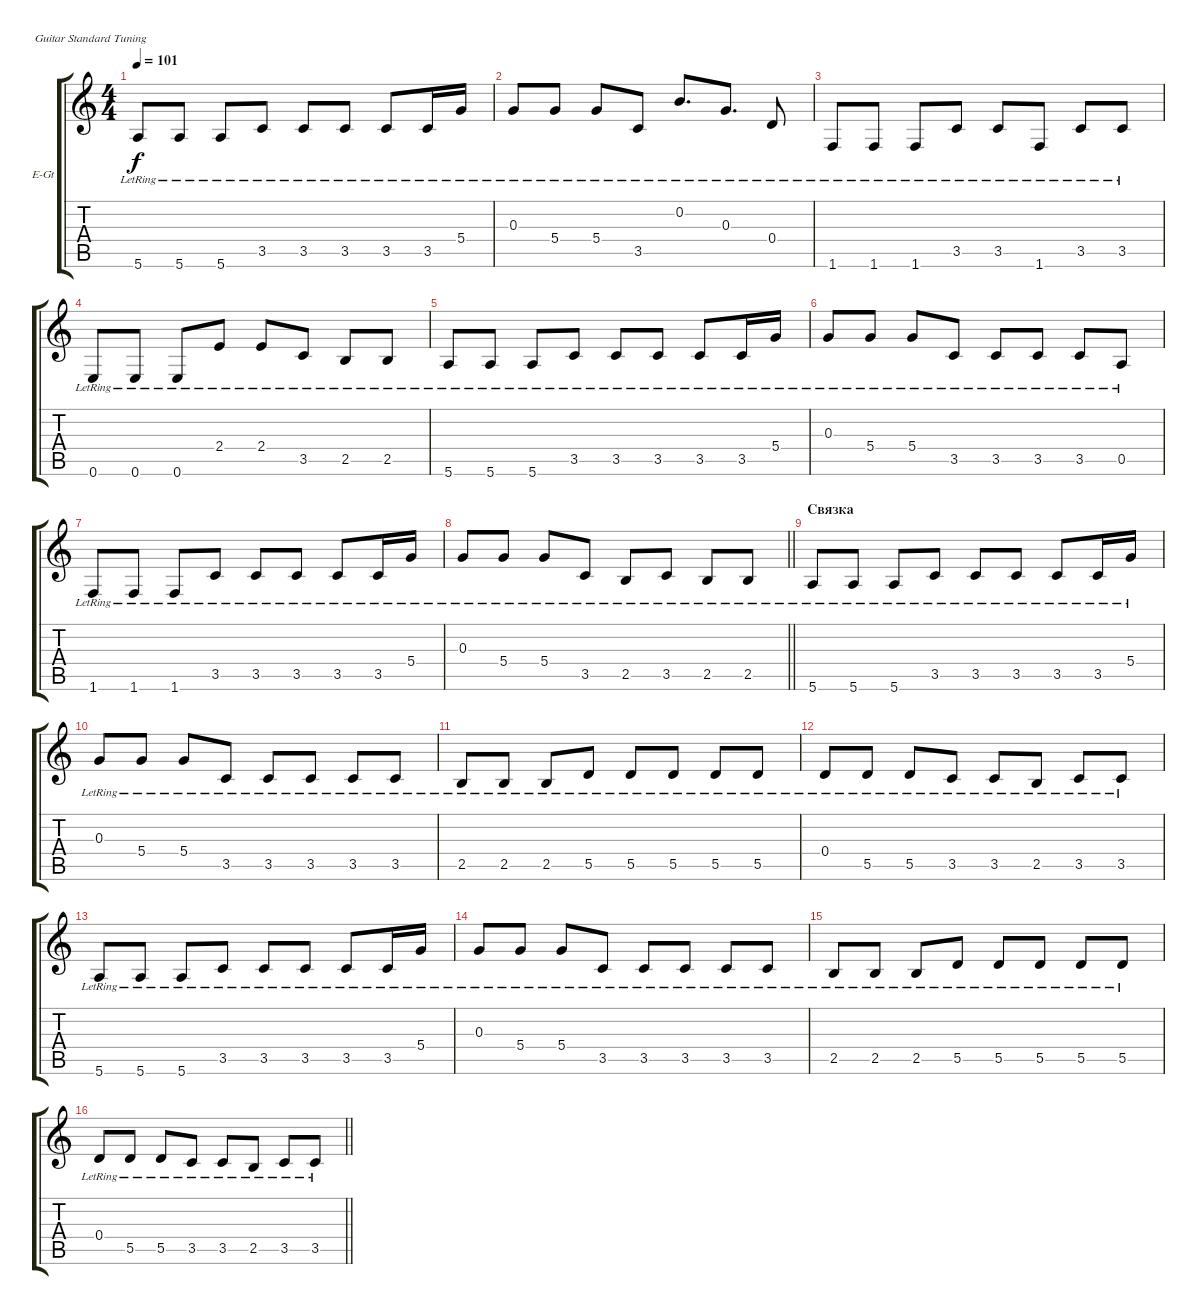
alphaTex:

\bracketExtendMode groupsimilarinstruments
\firstSystemTrackNameOrientation horizontal
\otherSystemsTrackNameOrientation horizontal
\track ("электро чистая" "E-Gt") {instrument electricguitarclean}
\staff {score tabs}
\tuning (E4 B3 G3 D3 A2 E2)
\ts (4 4)
\tempo 101
\clef g2
\ks c
5.6{lr}.8{dy f} 5.6{lr}.8 5.6{lr}.8 3.5{lr}.8 3.5{lr}.8 3.5{lr}.8 3.5{lr}.8 3.5{lr}.16 5.4{lr}.16 |
0.3{lr}.8 5.4{lr}.8 5.4{lr}.8 3.5{lr}.8 0.2{lr}.8{d} 0.3{lr}.8{d} 0.4{lr}.8 |
1.6{lr}.8 1.6{lr}.8 1.6{lr}.8 3.5{lr}.8 3.5{lr}.8 1.6{lr}.8 3.5{lr}.8 3.5{lr}.8 |
0.6{lr}.8 0.6{lr}.8 0.6{lr}.8 2.4{lr}.8 2.4{lr}.8 3.5{lr}.8 2.5{lr}.8 2.5{lr}.8 |
5.6{lr}.8 5.6{lr}.8 5.6{lr}.8 3.5{lr}.8 3.5{lr}.8 3.5{lr}.8 3.5{lr}.8 3.5{lr}.16 5.4{lr}.16 |
0.3{lr}.8 5.4{lr}.8 5.4{lr}.8 3.5{lr}.8 3.5{lr}.8 3.5{lr}.8 3.5{lr}.8 0.5{lr}.8 |
1.6{lr}.8 1.6{lr}.8 1.6{lr}.8 3.5{lr}.8 3.5{lr}.8 3.5{lr}.8 3.5{lr}.8 3.5{lr}.16 5.4{lr}.16 |
\barLineRight lightlight
0.3{lr}.8 5.4{lr}.8 5.4{lr}.8 3.5{lr}.8 2.5{lr}.8 3.5{lr}.8 2.5{lr}.8 2.5{lr}.8 |
\section ("" "Связка")
5.6{lr}.8 5.6{lr}.8 5.6{lr}.8 3.5{lr}.8 3.5{lr}.8 3.5{lr}.8 3.5{lr}.8 3.5{lr}.16 5.4{lr}.16 |
0.3{lr}.8 5.4{lr}.8 5.4{lr}.8 3.5{lr}.8 3.5{lr}.8 3.5{lr}.8 3.5{lr}.8 3.5{lr}.8 |
2.5{lr}.8 2.5{lr}.8 2.5{lr}.8 5.5{lr}.8 5.5{lr}.8 5.5{lr}.8 5.5{lr}.8 5.5{lr}.8 |
0.4{lr}.8 5.5{lr}.8 5.5{lr}.8 3.5{lr}.8 3.5{lr}.8 2.5{lr}.8 3.5{lr}.8 3.5{lr}.8 |
5.6{lr}.8 5.6{lr}.8 5.6{lr}.8 3.5{lr}.8 3.5{lr}.8 3.5{lr}.8 3.5{lr}.8 3.5{lr}.16 5.4{lr}.16 |
0.3{lr}.8 5.4{lr}.8 5.4{lr}.8 3.5{lr}.8 3.5{lr}.8 3.5{lr}.8 3.5{lr}.8 3.5{lr}.8 |
2.5{lr}.8 2.5{lr}.8 2.5{lr}.8 5.5{lr}.8 5.5{lr}.8 5.5{lr}.8 5.5{lr}.8 5.5{lr}.8 |
\barLineRight lightlight
0.4{lr}.8 5.5{lr}.8 5.5{lr}.8 3.5{lr}.8 3.5{lr}.8 2.5{lr}.8 3.5{lr}.8 3.5{lr}.8
